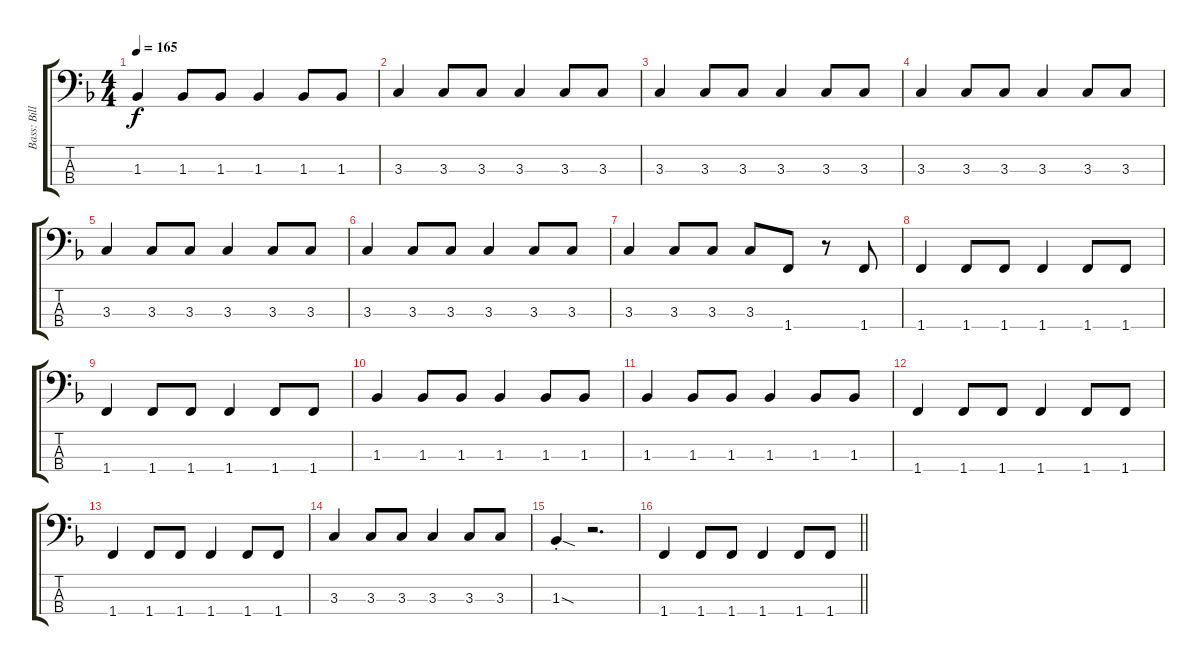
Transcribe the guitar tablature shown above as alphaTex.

\track ("Bass: Billy" "Bass: Bill") {instrument electricbassfinger}
\staff {score tabs}
\tuning (G2 D2 A1 E1) {hide}
\ts (4 4)
\tempo 165
\clef f4
\ks f
1.3.4{dy f} 1.3.8 1.3.8 1.3.4 1.3.8 1.3.8 |
3.3.4 3.3.8 3.3.8 3.3.4 3.3.8 3.3.8 |
3.3.4 3.3.8 3.3.8 3.3.4 3.3.8 3.3.8 |
3.3.4 3.3.8 3.3.8 3.3.4 3.3.8 3.3.8 |
3.3.4 3.3.8 3.3.8 3.3.4 3.3.8 3.3.8 |
3.3.4 3.3.8 3.3.8 3.3.4 3.3.8 3.3.8 |
3.3.4 3.3.8 3.3.8 3.3.8 1.4.8 r.8 1.4.8 |
1.4.4 1.4.8 1.4.8 1.4.4 1.4.8 1.4.8 |
1.4.4 1.4.8 1.4.8 1.4.4 1.4.8 1.4.8 |
1.3.4 1.3.8 1.3.8 1.3.4 1.3.8 1.3.8 |
1.3.4 1.3.8 1.3.8 1.3.4 1.3.8 1.3.8 |
1.4.4 1.4.8 1.4.8 1.4.4 1.4.8 1.4.8 |
1.4.4 1.4.8 1.4.8 1.4.4 1.4.8 1.4.8 |
3.3.4 3.3.8 3.3.8 3.3.4 3.3.8 3.3.8 |
1.3{sod st}.4 r.2{d} |
\barLineRight lightlight
1.4.4 1.4.8 1.4.8 1.4.4 1.4.8 1.4.8
